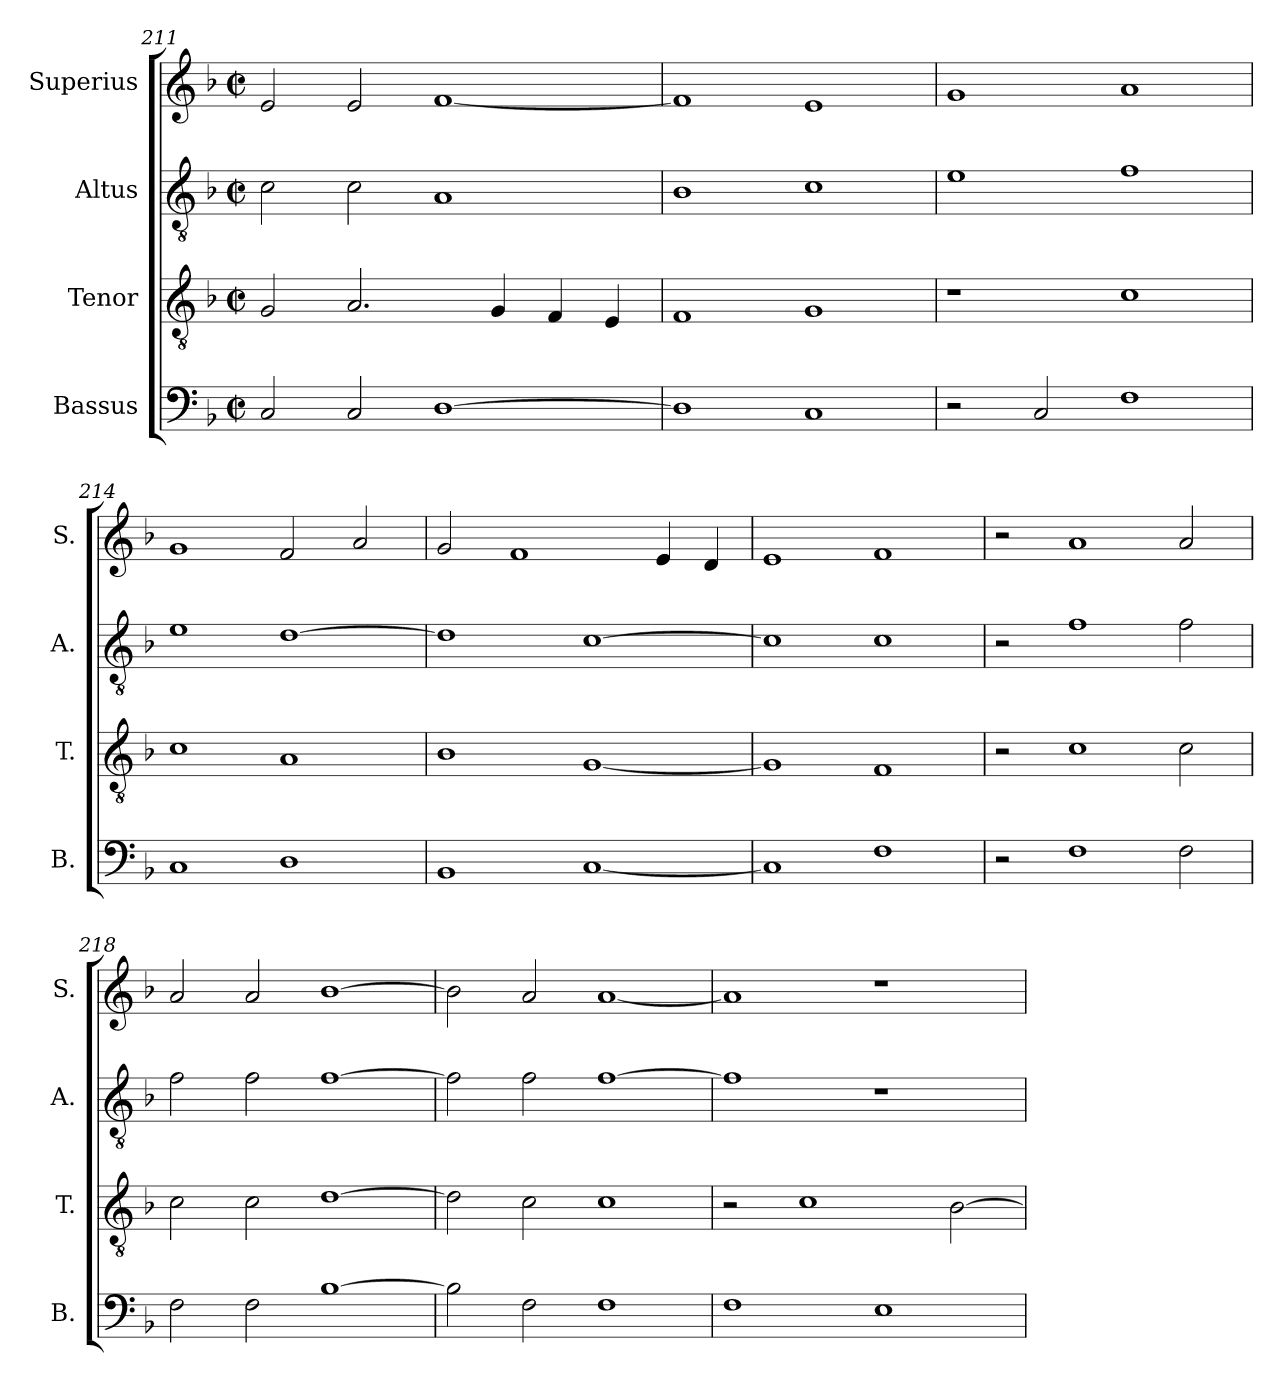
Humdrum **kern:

**kern	**kern	**kern	**kern
*part4	*part3	*part2	*part1
*staff4	*staff3	*staff2	*staff1
*I"Bassus	*I"Tenor	*I"Altus	*I"Superius
*I'B.	*I'T.	*I'A.	*I'S.
*clefF4	*clefGv2	*clefGv2	*clefG2
*	*ITrd7c12	*ITrd7c12	*
*k[b-]	*k[b-]	*k[b-]	*k[b-]
*F:	*F:	*F:	*F:
*M2/2	*M2/2	*M2/2	*M2/2
*met(c|)	*met(c|)	*met(c|)	*met(c|)
=211	=211	=211	=211
2Ci/	2GGi/	2Ci\	2ei/
2Ci/	2.AAi/	2Ci\	2ei/
[>1Di	.	1AAi	[<1fi
.	4GGi/	.	.
.	4FFi/	.	.
.	4EEi/	.	.
=212	=212	=212	=212
1Di]	1FFi	1BB-i	1fi]
1Ci	1GGi	1Ci	1ei
=213	=213	=213	=213
2r	1r	1Ei	1gi
2Ci/	.	.	.
1Fi	1Ci	1Fi	1ai
!!LO:LB:g=z
=214	=214	=214	=214
1Ci	1Ci	1Ei	1gi
1Di	1AAi	[>1Di	2fi/
.	.	.	2ai/
=215	=215	=215	=215
1BB-i	1BB-i	1Di]	2gi/
.	.	.	1fi
[<1Ci	[<1GGi	[>1Ci	.
.	.	.	4ei/
.	.	.	4di/
=216	=216	=216	=216
1Ci]	1GGi]	1Ci]	1ei
1Fi	1FFi	1Ci	1fi
=217	=217	=217	=217
2r	2r	2r	2r
1Fi	1Ci	1Fi	1ai
2Fi\	2Ci\	2Fi\	2ai/
=218	=218	=218	=218
2Fi\	2Ci\	2Fi\	2ai/
2Fi\	2Ci\	2Fi\	2ai/
[>1B-i	[>1Di	[>1Fi	[>1b-i
=219	=219	=219	=219
2B-i\]	2Di\]	2Fi\]	2b-i\]
2Fi\	2Ci\	2Fi\	2ai/
1Fi	1Ci	[>1Fi	[<1ai
!!LO:LB:g=z
=220	=220	=220	=220
1Fi	2r	1Fi]	1ai]
.	1Ci	.	.
1Ei	.	1r	1r
.	[>2BB-i\	.	.
=	=	=	=
*-	*-	*-	*-
